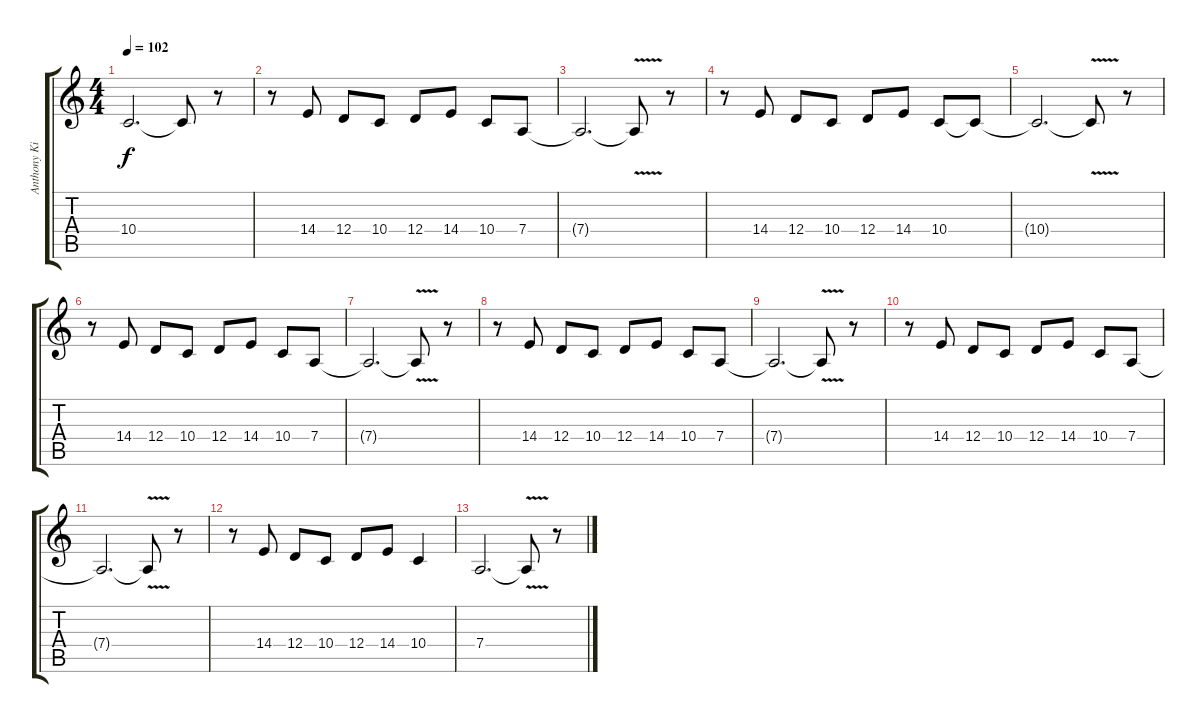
\track ("Anthony Kiedis (Chant)" "Anthony Ki") {instrument trumpet}
\staff {score tabs}
\tuning (E4 B3 G3 D3 A2 E2) {hide}
\ts (4 4)
\tempo 102
\clef g2
\ks c
10.4{t}.2{d dy f} 10.4{t}.8 r.8 |
r.8 14.4.8 12.4.8 10.4.8 12.4.8 14.4.8 10.4.8 7.4.8 |
7.4{t}.2{d} 7.4{v t}.8 r.8 |
r.8 14.4.8 12.4.8 10.4.8 12.4.8 14.4.8 10.4.8 10.4{t}.8 |
10.4{t}.2{d} 10.4{v t}.8 r.8 |
r.8 14.4.8 12.4.8 10.4.8 12.4.8 14.4.8 10.4.8 7.4.8 |
7.4{t}.2{d} 7.4{v t}.8 r.8 |
r.8 14.4.8 12.4.8 10.4.8 12.4.8 14.4.8 10.4.8 7.4.8 |
7.4{t}.2{d} 7.4{v t}.8 r.8 |
r.8 14.4.8 12.4.8 10.4.8 12.4.8 14.4.8 10.4.8 7.4.8 |
7.4{t}.2{d} 7.4{v t}.8 r.8 |
r.8 14.4.8 12.4.8 10.4.8 12.4.8 14.4.8 10.4.4 |
7.4.2{d} 7.4{v t}.8 r.8
